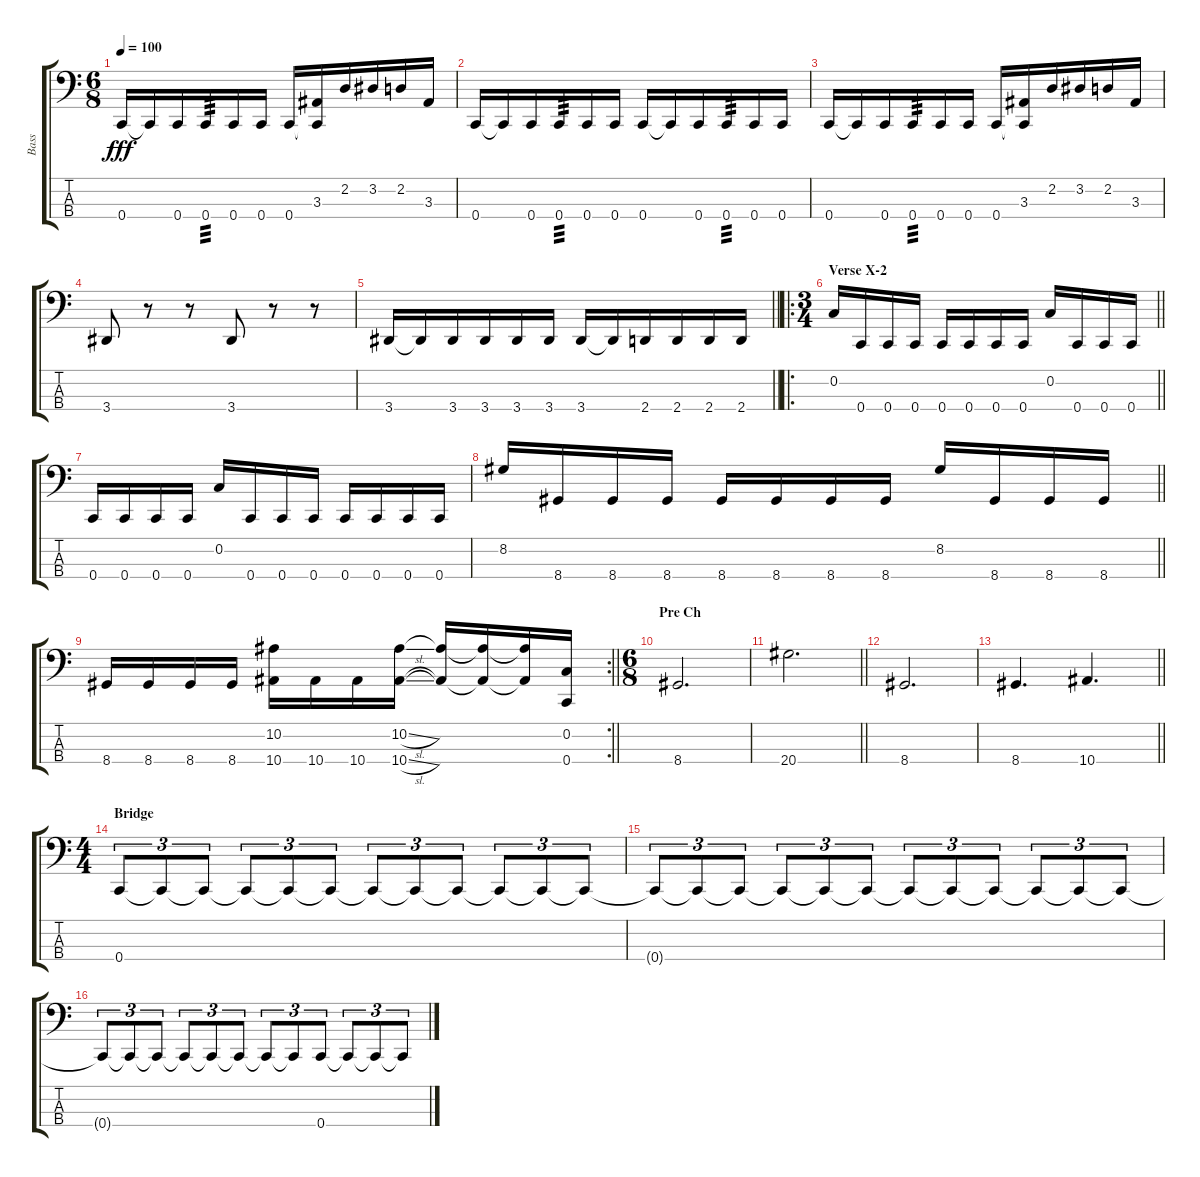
\track ("Bass" "Bass") {instrument slapbass1}
\staff {score tabs}
\tuning (F2 C2 G1 C1) {hide}
\ts (6 8)
\tempo 100
\clef f4
\ks c
0.4.16{dy fff} 0.4{t}.16 0.4.16 0.4.16{tp 3} 0.4.16 0.4.16 0.4.16 (3.3 0.4{t}).16 2.2.16 3.2.16 2.2.16 3.3.16 |
0.4.16 0.4{t}.16 0.4.16 0.4.16{tp 3} 0.4.16 0.4.16 0.4.16 0.4{t}.16 0.4.16 0.4.16{tp 3} 0.4.16 0.4.16 |
0.4.16 0.4{t}.16 0.4.16 0.4.16{tp 3} 0.4.16 0.4.16 0.4.16 (3.3 0.4{t}).16 2.2.16 3.2.16 2.2.16 3.3.16 |
3.4.8 r.8 r.8 3.4.8 r.8 r.8 |
\barLineRight lightlight
3.4.16 3.4{t}.16 3.4.16 3.4.16 3.4.16 3.4.16 3.4.16 3.4{t}.16 2.4.16 2.4.16 2.4.16 2.4.16 |
\ro
\ts (3 4)
\section ("" "Verse X-2")
\barLineRight lightlight
0.2.16 0.4.16 0.4.16 0.4.16 0.4.16 0.4.16 0.4.16 0.4.16 0.2.16 0.4.16 0.4.16 0.4.16 |
0.4.16 0.4.16 0.4.16 0.4.16 0.2.16 0.4.16 0.4.16 0.4.16 0.4.16 0.4.16 0.4.16 0.4.16 |
\barLineRight lightlight
8.2.16 8.4.16 8.4.16 8.4.16 8.4.16 8.4.16 8.4.16 8.4.16 8.2.16 8.4.16 8.4.16 8.4.16 |
\rc 2
\barLineRight lightlight
8.4.16 8.4.16 8.4.16 8.4.16 (10.2 10.4).16 10.4.16 10.4.16 (10.2{sl} 10.4{sl}).16 (10.2{t} 10.4{t}).16 (10.2{t} 10.4{t}).16 (10.2{t} 10.4{t}).16 (0.2 0.4).16 |
\ts (6 8)
\section ("" "Pre Ch")
8.4.2{d} |
\barLineRight lightlight
20.4.2{d} |
8.4.2{d} |
\barLineRight lightlight
8.4.4{d} 10.4.4{d} |
\ts (4 4)
\section ("" "Bridge")
0.4.8{tu (3 2)} 0.4{t}.8{tu (3 2)} 0.4{t}.8{tu (3 2)} 0.4{t}.8{tu (3 2)} 0.4{t}.8{tu (3 2)} 0.4{t}.8{tu (3 2)} 0.4{t}.8{tu (3 2)} 0.4{t}.8{tu (3 2)} 0.4{t}.8{tu (3 2)} 0.4{t}.8{tu (3 2)} 0.4{t}.8{tu (3 2)} 0.4{t}.8{tu (3 2)} |
0.4{t}.8{tu (3 2)} 0.4{t}.8{tu (3 2)} 0.4{t}.8{tu (3 2)} 0.4{t}.8{tu (3 2)} 0.4{t}.8{tu (3 2)} 0.4{t}.8{tu (3 2)} 0.4{t}.8{tu (3 2)} 0.4{t}.8{tu (3 2)} 0.4{t}.8{tu (3 2)} 0.4{t}.8{tu (3 2)} 0.4{t}.8{tu (3 2)} 0.4{t}.8{tu (3 2)} |
0.4{t}.8{tu (3 2)} 0.4{t}.8{tu (3 2)} 0.4{t}.8{tu (3 2)} 0.4{t}.8{tu (3 2)} 0.4{t}.8{tu (3 2)} 0.4{t}.8{tu (3 2)} 0.4{t}.8{tu (3 2)} 0.4{t}.8{tu (3 2)} 0.4.8{tu (3 2)} 0.4{t}.8{tu (3 2)} 0.4{t}.8{tu (3 2)} 0.4{t}.8{tu (3 2)}
